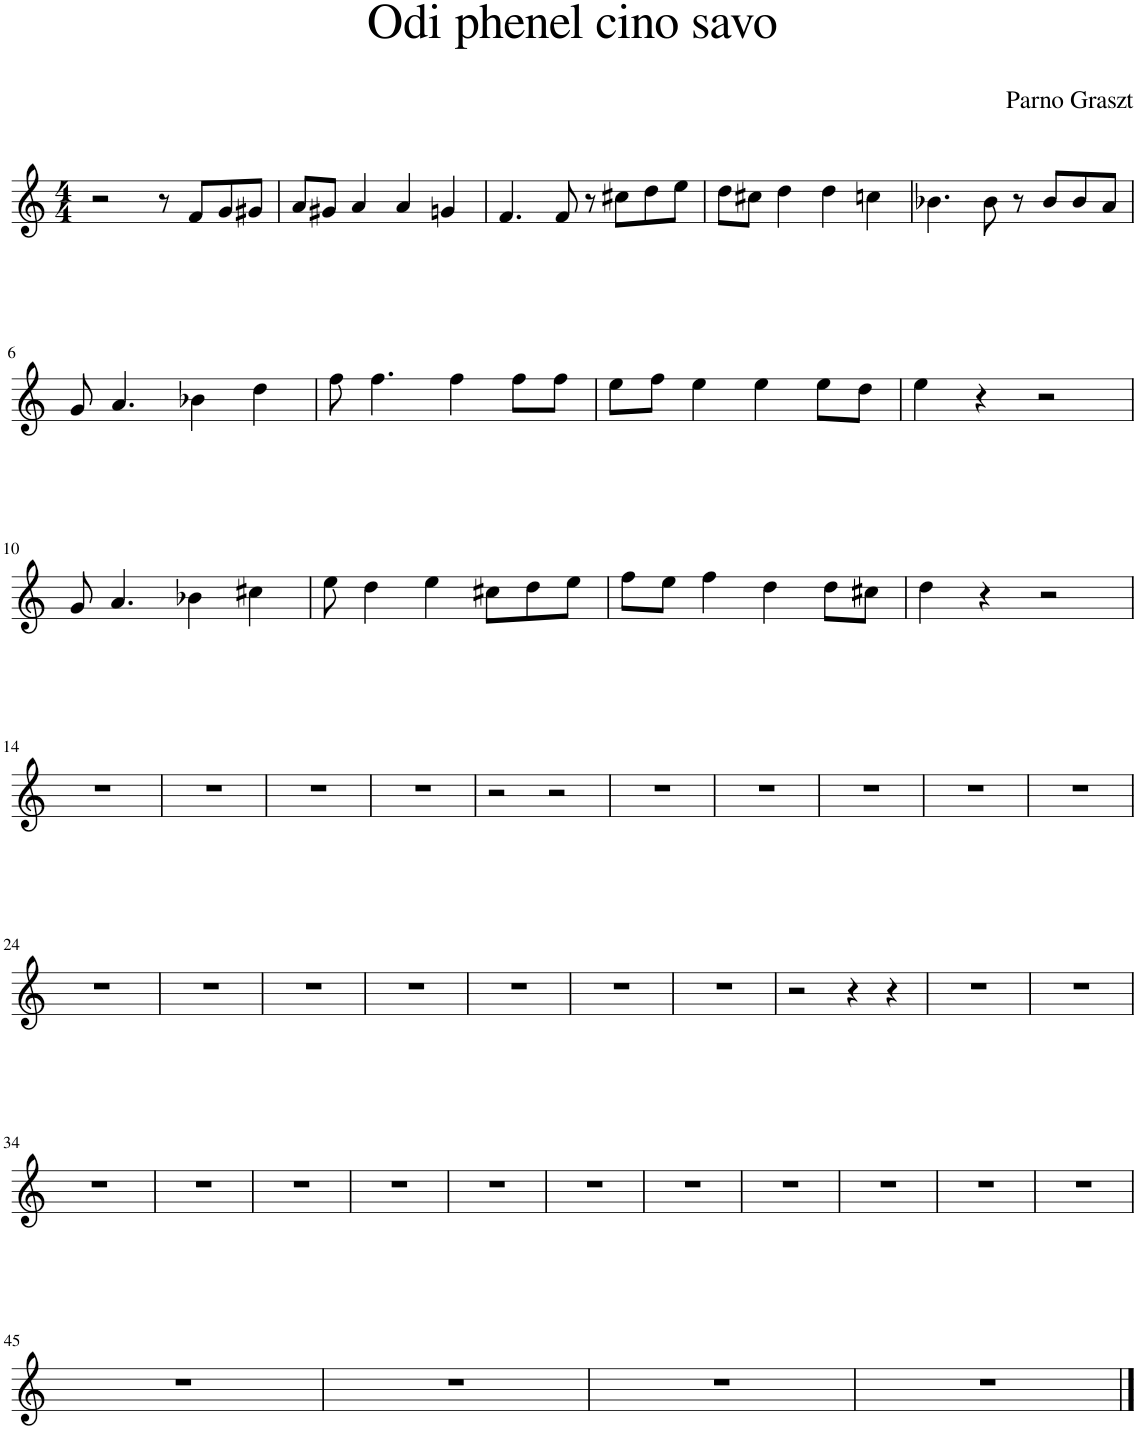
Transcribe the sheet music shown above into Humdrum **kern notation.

**kern
*part1
*staff1
*I"Piano
*I'Pno.
*clefG2
*k[]
*M4/4
=1
2r
8r
8f/L
8g/
8g#X/J
=2
8a/L
8g#X/J
4a/
4a/
4gn/
=3
4.f/
8f/
8r
8cc#X\L
8dd\
8ee\J
=4
8dd\L
8cc#X\J
4dd\
4dd\
4ccn\
=5
4.b-X\
8b-\
8r
8b-/L
8b-/
8a/J
!!LO:LB:g=z
=6
8g/
4.a/
4b-X\
4dd\
=7
8ff\
4.ff\
4ff\
8ff\L
8ff\J
=8
8ee\L
8ff\J
4ee\
4ee\
8ee\L
8dd\J
=9
4ee\
4r
2r
!!LO:LB:g=z
=10
8g/
4.a/
4b-X\
4cc#X\
=11
8ee\
4dd\
4ee\
8cc#X\L
8dd\
8ee\J
=12
8ff\L
8ee\J
4ff\
4dd\
8dd\L
8cc#X\J
=13
4dd\
4r
2r
!!LO:LB:g=z
=14
1r
=15
1r
=16
1r
=17
1r
=18
2r
2r
=19
1r
=20
1r
=21
1r
=22
1r
=23
1r
!!LO:LB:g=z
=24
1r
=25
1r
=26
1r
=27
1r
=28
1r
=29
1r
=30
1r
=31
2r
4r
4r
=32
1r
=33
1r
!!LO:LB:g=z
=34
1r
=35
1r
=36
1r
=37
1r
=38
1r
=39
1r
=40
1r
=41
1r
=42
1r
=43
1r
=44
1r
!!LO:LB:g=z
=45
1r
=46
1r
=47
1r
=48
1r
==
*-
